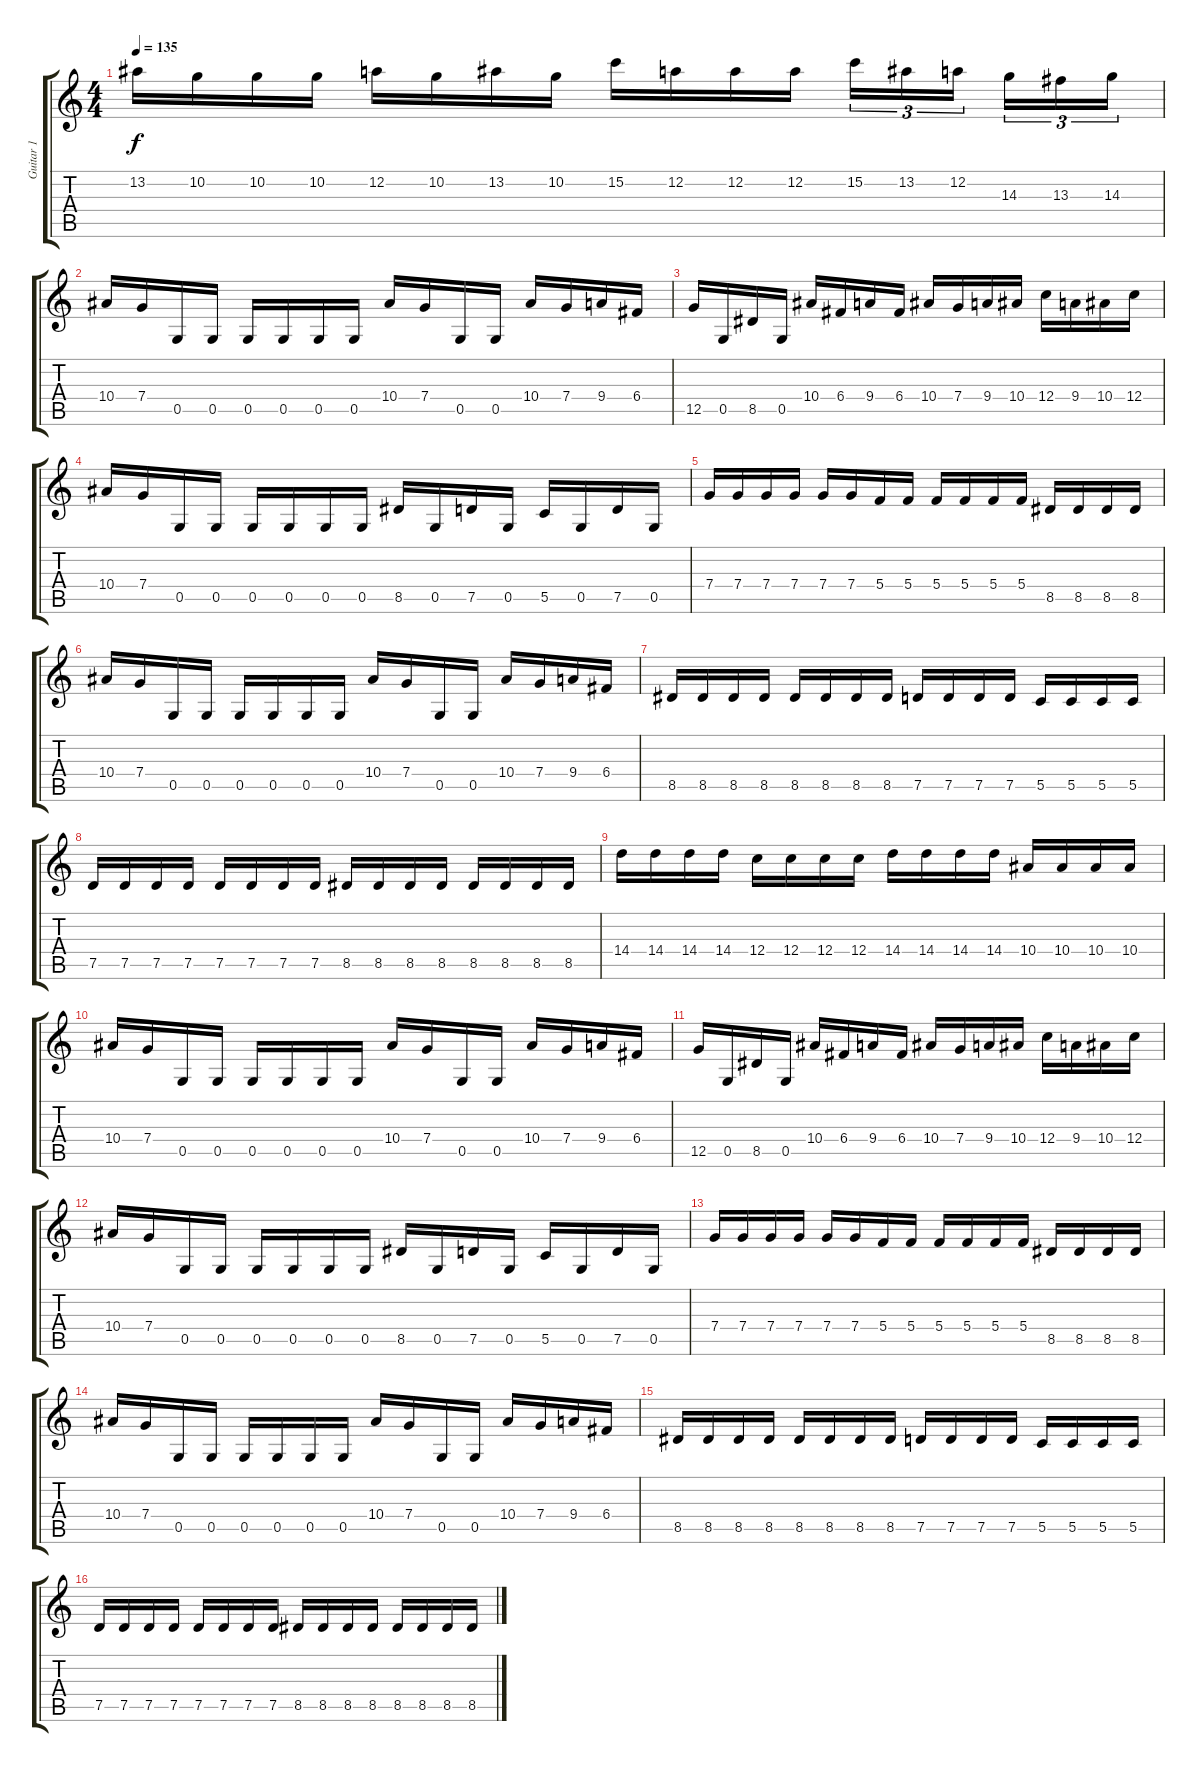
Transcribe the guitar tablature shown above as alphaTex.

\track ("Guitar 1" "Guitar 1") {instrument distortionguitar}
\staff {score tabs}
\tuning (D4 A3 F3 C3 G2 D2) {hide}
\ts (4 4)
\tempo 135
\clef g2
\ks c
13.2.16{dy f} 10.2.16 10.2.16 10.2.16 12.2.16 10.2.16 13.2.16 10.2.16 15.2.16 12.2.16 12.2.16 12.2.16 15.2.16{tu (3 2)} 13.2.16{tu (3 2)} 12.2.16{tu (3 2) beam splitsecondary} 14.3.16{tu (3 2)} 13.3.16{tu (3 2)} 14.3.16{tu (3 2)} |
10.4.16 7.4.16 0.5.16 0.5.16 0.5.16 0.5.16 0.5.16 0.5.16 10.4.16 7.4.16 0.5.16 0.5.16 10.4.16 7.4.16 9.4.16 6.4.16 |
12.5.16 0.5.16 8.5.16 0.5.16 10.4.16 6.4.16 9.4.16 6.4.16 10.4.16 7.4.16 9.4.16 10.4.16 12.4.16 9.4.16 10.4.16 12.4.16 |
10.4.16 7.4.16 0.5.16 0.5.16 0.5.16 0.5.16 0.5.16 0.5.16 8.5.16 0.5.16 7.5.16 0.5.16 5.5.16 0.5.16 7.5.16 0.5.16 |
7.4.16 7.4.16 7.4.16 7.4.16 7.4.16 7.4.16 5.4.16 5.4.16 5.4.16 5.4.16 5.4.16 5.4.16 8.5.16 8.5.16 8.5.16 8.5.16 |
10.4.16 7.4.16 0.5.16 0.5.16 0.5.16 0.5.16 0.5.16 0.5.16 10.4.16 7.4.16 0.5.16 0.5.16 10.4.16 7.4.16 9.4.16 6.4.16 |
8.5.16 8.5.16 8.5.16 8.5.16 8.5.16 8.5.16 8.5.16 8.5.16 7.5.16 7.5.16 7.5.16 7.5.16 5.5.16 5.5.16 5.5.16 5.5.16 |
7.5.16 7.5.16 7.5.16 7.5.16 7.5.16 7.5.16 7.5.16 7.5.16 8.5.16 8.5.16 8.5.16 8.5.16 8.5.16 8.5.16 8.5.16 8.5.16 |
14.4.16 14.4.16 14.4.16 14.4.16 12.4.16 12.4.16 12.4.16 12.4.16 14.4.16 14.4.16 14.4.16 14.4.16 10.4.16 10.4.16 10.4.16 10.4.16 |
10.4.16 7.4.16 0.5.16 0.5.16 0.5.16 0.5.16 0.5.16 0.5.16 10.4.16 7.4.16 0.5.16 0.5.16 10.4.16 7.4.16 9.4.16 6.4.16 |
12.5.16 0.5.16 8.5.16 0.5.16 10.4.16 6.4.16 9.4.16 6.4.16 10.4.16 7.4.16 9.4.16 10.4.16 12.4.16 9.4.16 10.4.16 12.4.16 |
10.4.16 7.4.16 0.5.16 0.5.16 0.5.16 0.5.16 0.5.16 0.5.16 8.5.16 0.5.16 7.5.16 0.5.16 5.5.16 0.5.16 7.5.16 0.5.16 |
7.4.16 7.4.16 7.4.16 7.4.16 7.4.16 7.4.16 5.4.16 5.4.16 5.4.16 5.4.16 5.4.16 5.4.16 8.5.16 8.5.16 8.5.16 8.5.16 |
10.4.16 7.4.16 0.5.16 0.5.16 0.5.16 0.5.16 0.5.16 0.5.16 10.4.16 7.4.16 0.5.16 0.5.16 10.4.16 7.4.16 9.4.16 6.4.16 |
8.5.16 8.5.16 8.5.16 8.5.16 8.5.16 8.5.16 8.5.16 8.5.16 7.5.16 7.5.16 7.5.16 7.5.16 5.5.16 5.5.16 5.5.16 5.5.16 |
7.5.16 7.5.16 7.5.16 7.5.16 7.5.16 7.5.16 7.5.16 7.5.16 8.5.16 8.5.16 8.5.16 8.5.16 8.5.16 8.5.16 8.5.16 8.5.16
